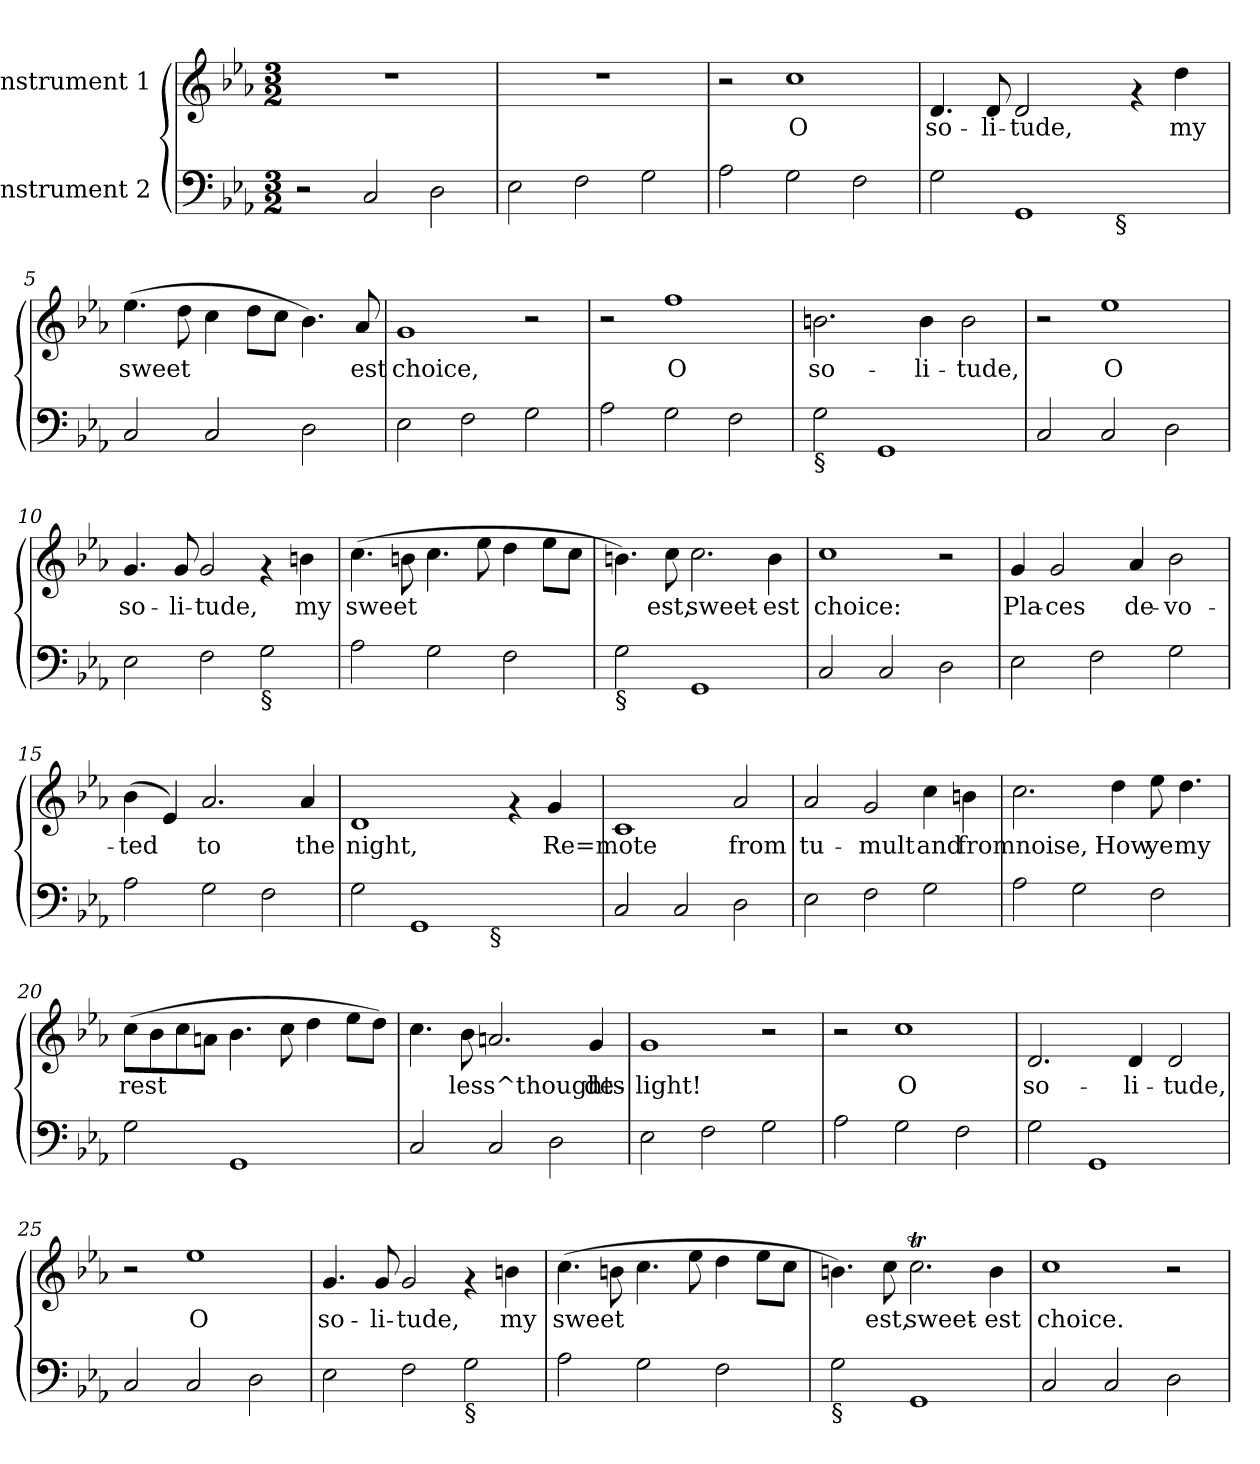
**kern	**kern	**text
*part2	*part1	*part1
*staff2	*staff1	*staff1
*I"Instrument 2	*I"Instrument 1	*
!!LO:PB:g=z
*stria5	*stria5	*
*clefF4	*clefG2	*
*k[b-e-a-]	*k[b-e-a-]	*
*E-:	*E-:	*
*M3/2	*M3/2	*
=1	=1	=1
2r	1.r	.
2C/	.	.
2D\	.	.
=2	=2	=2
2E-\	1.r	.
2F\	.	.
2G\	.	.
=3	=3	=3
2A-\	2r	.
!	!	!LO:LY:b:cj
2G\	1cc	O
2F\	.	.
=4	=4	=4
!	!	!LO:LY:b:cj
*^	*	*
2G<\	2ryy	4.d/	so-
!	!	!	!LO:LY:b:cj
.	.	8d/	-li-
!	!	!	!LO:LY:b:cj
1GG	4ryy	2d/	-tude,
.	8ryy	.	.
.	16ryy	.	.
.	64ryy	.	.
!	!LO:TX:b:t=§	!	!
.	2ryy	.	.
.	.	4rf	.
!	!	!	!LO:LY:b:cj
.	.	4dd\	my
.	32.ryy	.	.
=5	=5	=5	=5
!	!	!	!LO:LY:b:cj
*v	*v	*	*
2C/	(>4.ee-\	sweet-
!	!	!LO:LY:b:cj
.	8dd\	--
!	!	!LO:LY:b:cj
2C/	4cc\	--
!	!	!LO:LY:b:cj
.	8dd\L	--
!	!	!LO:LY:b:cj
.	8cc\J	--
!	!	!LO:LY:b:cj
2D\	4.b-\)	--
!	!	!LO:LY:b:cj
.	8a-/	-est
!!LO:LB:g=z
=6	=6	=6
!	!	!LO:LY:b:cj
2E-\	1g	choice,
2F\	.	.
2G\	2r	.
=7	=7	=7
2A-\	2r	.
!	!	!LO:LY:b:cj
2G\	1ff	O
2F\	.	.
=8	=8	=8
!LO:TX:b:t=§	!	!
!	!	!LO:LY:b:cj
2G\	2.bn\	so-
1GG	.	.
!	!	!LO:LY:b:cj
.	4b\	-li-
!	!	!LO:LY:b:cj
.	2b\	-tude,
=9	=9	=9
2C/	2r	.
!	!	!LO:LY:b:cj
2C/	1ee-	O
2D\	.	.
=10	=10	=10
!	!	!LO:LY:b:cj
2E-\	4.g/	so-
!	!	!LO:LY:b:cj
.	8g/	-li-
!	!	!LO:LY:b:cj
2F\	2g/	-tude,
!LO:TX:b:t=§	!	!
2G\	4rf	.
!	!	!LO:LY:b:cj
.	4bn\	my
!!LO:LB:g=z
=11	=11	=11
!	!	!LO:LY:b:cj
2A-\	(>4.cc\	sweet-
!	!	!LO:LY:b:cj
.	8bn\	--
!	!	!LO:LY:b:cj
2G\	4.cc\	--
!	!	!LO:LY:b:cj
.	8ee-\	--
!	!	!LO:LY:b:cj
2F\	4dd\	--
!	!	!LO:LY:b:cj
.	8ee-\L	--
!	!	!LO:LY:b:cj
.	8cc\J	--
=12	=12	=12
!LO:TX:b:t=§	!	!
!	!	!LO:LY:b:cj
2G\	4.bn\)	--
!	!	!LO:LY:b:cj
.	8cc\	-est,
!	!	!LO:LY:b:cj
1GG<	2.cc\	sweet-
!	!	!LO:LY:b:cj
.	4b\	-est
=13	=13	=13
!	!	!LO:LY:b:cj
2C/	1cc	choice:
2C/	.	.
2D\	2r	.
=14	=14	=14
!	!	!LO:LY:b:cj
2E-\	4g/	Pla-
!	!	!LO:LY:b:cj
.	2g/	-ces
2F\	.	.
!	!	!LO:LY:b:cj
.	4a-/	de-
!	!	!LO:LY:b:cj
2G\	2b-\	-vo-
=15	=15	=15
!	!	!LO:LY:b:cj
2A-\	(>4b-\	-ted
!	!	!LO:LY:b:cj
.	4e-/)	.
!	!	!LO:LY:b:cj
2G\	2.a-/	to
2F\	.	.
!	!	!LO:LY:b:cj
.	4a-/	the
!!LO:LB:g=z
=16	=16	=16
!	!	!LO:LY:b:cj
*^	*	*
2G<\	2ryy	1d	night,
1GG	4ryy	.	.
.	8ryy	.	.
.	32.ryy	.	.
!	!LO:TX:b:t=§	!	!
.	2ryy	.	.
.	.	4rf	.
!	!	!	!LO:LY:b:cj
.	.	4g/	Re=mote
.	16ryy	.	.
.	64ryy	.	.
=17	=17	=17	=17
!	!	!	!LO:LY:b:cj
*v	*v	*	*
2C/	1c	.
2C/	.	.
!	!	!LO:LY:b:cj
2D\	2a-/	from
=18	=18	=18
!	!	!LO:LY:b:cj
2E-\	2a-/	tu-
!	!	!LO:LY:b:cj
2F\	2g/	-mult
!	!	!LO:LY:b:cj
2G<\	4cc\	and
!	!	!LO:LY:b:cj
.	4bn\	fromnoise,
=19	=19	=19
!	!	!LO:LY:b:cj
2A-\	2.cc\	.
2G\	.	.
!	!	!LO:LY:b:cj
.	4dd\	How
!	!	!LO:LY:b:cj
2F\	8ee-\	ye
!	!	!LO:LY:b:cj
.	4.dd\	my
=20	=20	=20
!	!	!LO:LY:b:cj
2G\	(>8cc\L	rest-
!	!	!LO:LY:b:cj
.	8b-\	--
!	!	!LO:LY:b:cj
.	8cc\	--
!	!	!LO:LY:b:cj
.	8an\J	--
!	!	!LO:LY:b:cj
1GG	4.b-\	--
!	!	!LO:LY:b:cj
.	8cc\	--
!	!	!LO:LY:b:cj
.	4dd\	--
!	!	!LO:LY:b:cj
.	8ee-\L	--
!	!	!LO:LY:b:cj
.	8dd\J)	--
!!LO:PB:g=z
=21	=21	=21
!	!	!LO:LY:b:cj
2C/	4.cc\	--
!	!	!LO:LY:b:cj
.	8b-\	-less^thoughts
!	!	!LO:LY:b:cj
2C/	2.an/	.
2D\	.	.
!	!	!LO:LY:b:cj
.	4g/	de-
=22	=22	=22
!	!	!LO:LY:b:cj
2E-\	1g	-light!
2F\	.	.
2G\	2r	.
=23	=23	=23
2A-\	2r	.
!	!	!LO:LY:b:cj
2G\	1cc	O
2F\	.	.
=24	=24	=24
!	!	!LO:LY:b:cj
2G<\	2.d/	so-
1GG	.	.
!	!	!LO:LY:b:cj
.	4d/	-li-
!	!	!LO:LY:b:cj
.	2d/	-tude,
=25	=25	=25
2C/	2r	.
!	!	!LO:LY:b:cj
2C/	1ee-	O
2D\	.	.
!!LO:PB:g=z
=26	=26	=26
!	!	!LO:LY:b:cj
2E-\	4.g/	so-
!	!	!LO:LY:b:cj
.	8g/	-li-
!	!	!LO:LY:b:cj
2F\	2g/	-tude,
!LO:TX:b:t=§	!	!
2G\	4rf	.
!	!	!LO:LY:b:cj
.	4bn\	my
=27	=27	=27
!	!	!LO:LY:b:cj
2A-\	(>4.cc\	sweet-
!	!	!LO:LY:b:cj
.	8bn\	--
!	!	!LO:LY:b:cj
2G\	4.cc\	--
!	!	!LO:LY:b:cj
.	8ee-\	--
!	!	!LO:LY:b:cj
2F\	4dd\	--
!	!	!LO:LY:b:cj
.	8ee-\L	--
!	!	!LO:LY:b:cj
.	8cc\J	--
=28	=28	=28
!LO:TX:b:t=§	!	!
!	!	!LO:LY:b:cj
2G\	4.bn\)	--
!	!	!LO:LY:b:cj
.	8cc\	-est,
!	!	!LO:LY:b:cj
1GG<	2.ccT\	sweet-
!	!	!LO:LY:b:cj
.	4b\	-est
=29	=29	=29
!	!	!LO:LY:b:cj
2C/	1cc	choice.
2C/	.	.
2D\	2r	.
=	=	=
*-	*-	*-
